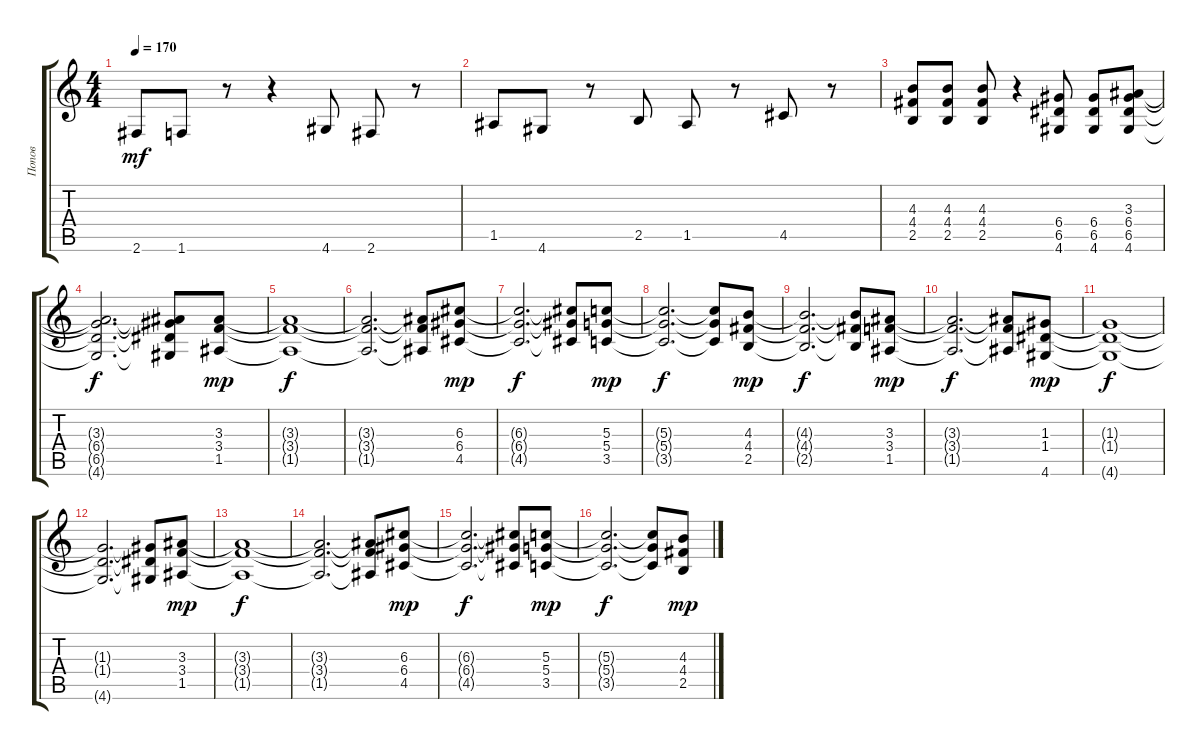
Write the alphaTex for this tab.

\track ("Попов" "Попов") {instrument distortionguitar}
\staff {score tabs}
\tuning (E4 B3 G3 D3 A2 E2) {hide}
\ts (4 4)
\tempo 170
\clef g2
\ks c
2.6.8{dy mf} 1.6.8 r.8 r.4 4.6.8 2.6.8 r.8 |
1.5.8 4.6.8 r.8 2.5.8 1.5.8 r.8 4.5.8 r.8 |
(4.3 4.4 2.5).8 (4.3 4.4 2.5).8 (4.3 4.4 2.5).8 r.4 (6.4 6.5 4.6).8 (6.4 6.5 4.6).8 (3.3 6.4 6.5 4.6).8 |
(3.3{t} 6.4{t} 6.5{t} 4.6{t}).2{d dy f} (3.3{t} 6.4{t} 6.5{t} 4.6{t}).8 (3.3 3.4 1.5).8{dy mp} |
(3.3{t} 3.4{t} 1.5{t}).1{dy f} |
(3.3{t} 3.4{t} 1.5{t}).2{d} (3.3{t} 3.4{t} 1.5{t}).8 (6.3 6.4 4.5).8{dy mp} |
(6.3{t} 6.4{t} 4.5{t}).2{d dy f} (6.3{t} 6.4{t} 4.5{t}).8 (5.3 5.4 3.5).8{dy mp} |
(5.3{t} 5.4{t} 3.5{t}).2{d dy f} (5.3{t} 5.4{t} 3.5{t}).8 (4.3 4.4 2.5).8{dy mp} |
(4.3{t} 4.4{t} 2.5{t}).2{d dy f} (4.3{t} 4.4{t} 2.5{t}).8 (3.3 3.4 1.5).8{dy mp} |
(3.3{t} 3.4{t} 1.5{t}).2{d dy f} (3.3{t} 3.4{t} 1.5{t}).8 (1.3 1.4 4.6).8{dy mp} |
(1.3{t} 1.4{t} 4.6{t}).1{dy f} |
(1.3{t} 1.4{t} 4.6{t}).2{d} (1.3{t} 1.4{t} 4.6{t}).8 (3.3 3.4 1.5).8{dy mp} |
(3.3{t} 3.4{t} 1.5{t}).1{dy f} |
(3.3{t} 3.4{t} 1.5{t}).2{d} (3.3{t} 3.4{t} 1.5{t}).8 (6.3 6.4 4.5).8{dy mp} |
(6.3{t} 6.4{t} 4.5{t}).2{d dy f} (6.3{t} 6.4{t} 4.5{t}).8 (5.3 5.4 3.5).8{dy mp} |
(5.3{t} 5.4{t} 3.5{t}).2{d dy f} (5.3{t} 5.4{t} 3.5{t}).8 (4.3 4.4 2.5).8{dy mp}
